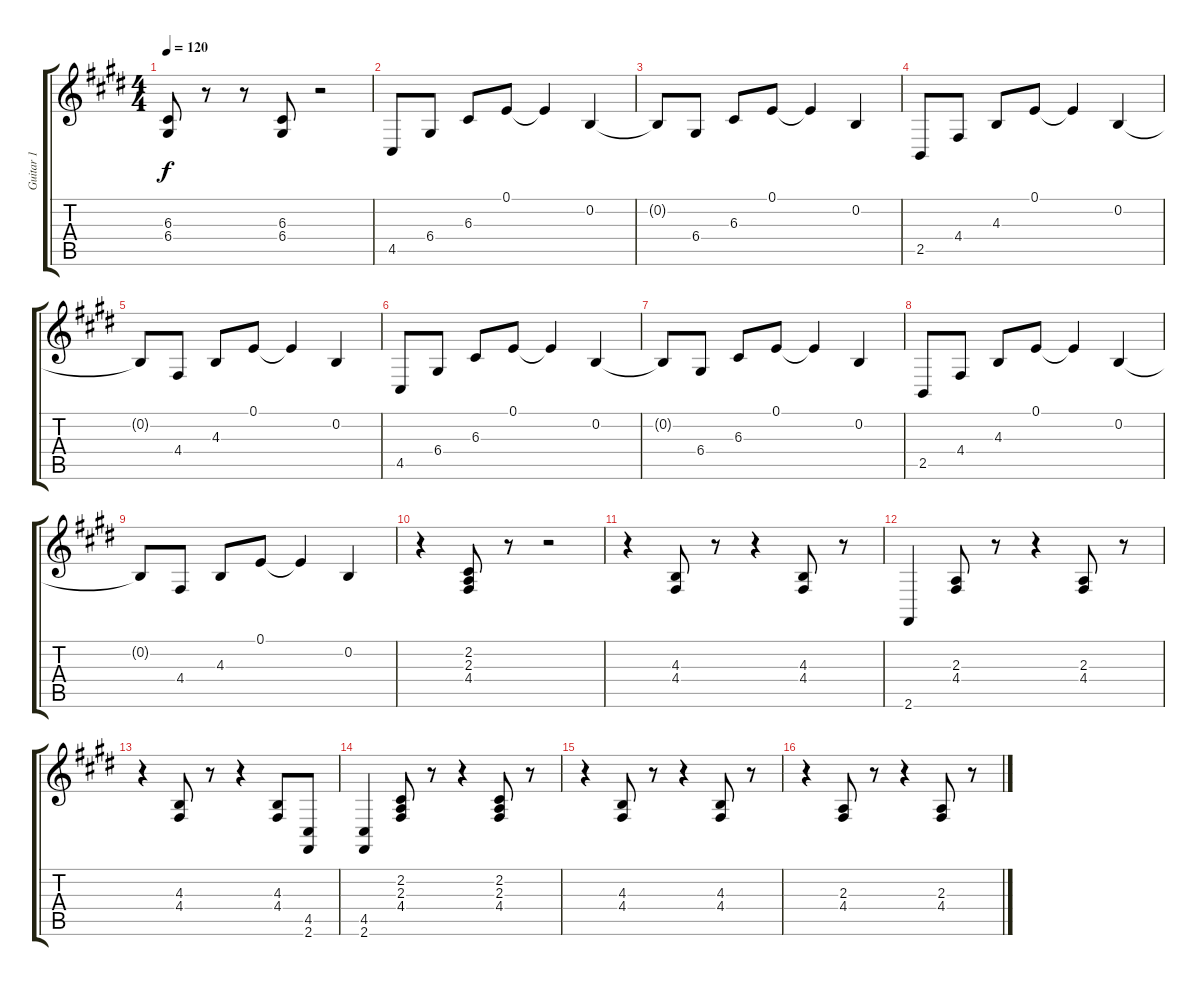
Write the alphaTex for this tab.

\track ("Guitar 1" "Guitar 1") {instrument lead2sawtooth}
\staff {score tabs}
\tuning (E4 B3 G3 D3 A2 E2) {hide}
\ts (4 4)
\tempo 120
\clef g2
\ks e
(6.3 6.4).8{dy f} r.8 r.8 (6.3 6.4).8 r.2 |
4.5.8 6.4.8 6.3.8 0.1.8 0.1{t}.4 0.2.4 |
0.2{t}.8 6.4.8 6.3.8 0.1.8 0.1{t}.4 0.2.4 |
2.5.8 4.4.8 4.3.8 0.1.8 0.1{t}.4 0.2.4 |
0.2{t}.8 4.4.8 4.3.8 0.1.8 0.1{t}.4 0.2.4 |
4.5.8 6.4.8 6.3.8 0.1.8 0.1{t}.4 0.2.4 |
0.2{t}.8 6.4.8 6.3.8 0.1.8 0.1{t}.4 0.2.4 |
2.5.8 4.4.8 4.3.8 0.1.8 0.1{t}.4 0.2.4 |
0.2{t}.8 4.4.8 4.3.8 0.1.8 0.1{t}.4 0.2.4 |
r.4 (2.2 2.3 4.4).8 r.8 r.2 |
r.4 (4.3 4.4).8 r.8 r.4 (4.3 4.4).8 r.8 |
2.6.4 (2.3 4.4).8 r.8 r.4 (2.3 4.4).8 r.8 |
r.4 (4.3 4.4).8 r.8 r.4 (4.3 4.4).8 (4.5 2.6).8 |
(4.5 2.6).4 (2.2 2.3 4.4).8 r.8 r.4 (2.2 2.3 4.4).8 r.8 |
r.4 (4.3 4.4).8 r.8 r.4 (4.3 4.4).8 r.8 |
r.4 (2.3 4.4).8 r.8 r.4 (2.3 4.4).8 r.8
